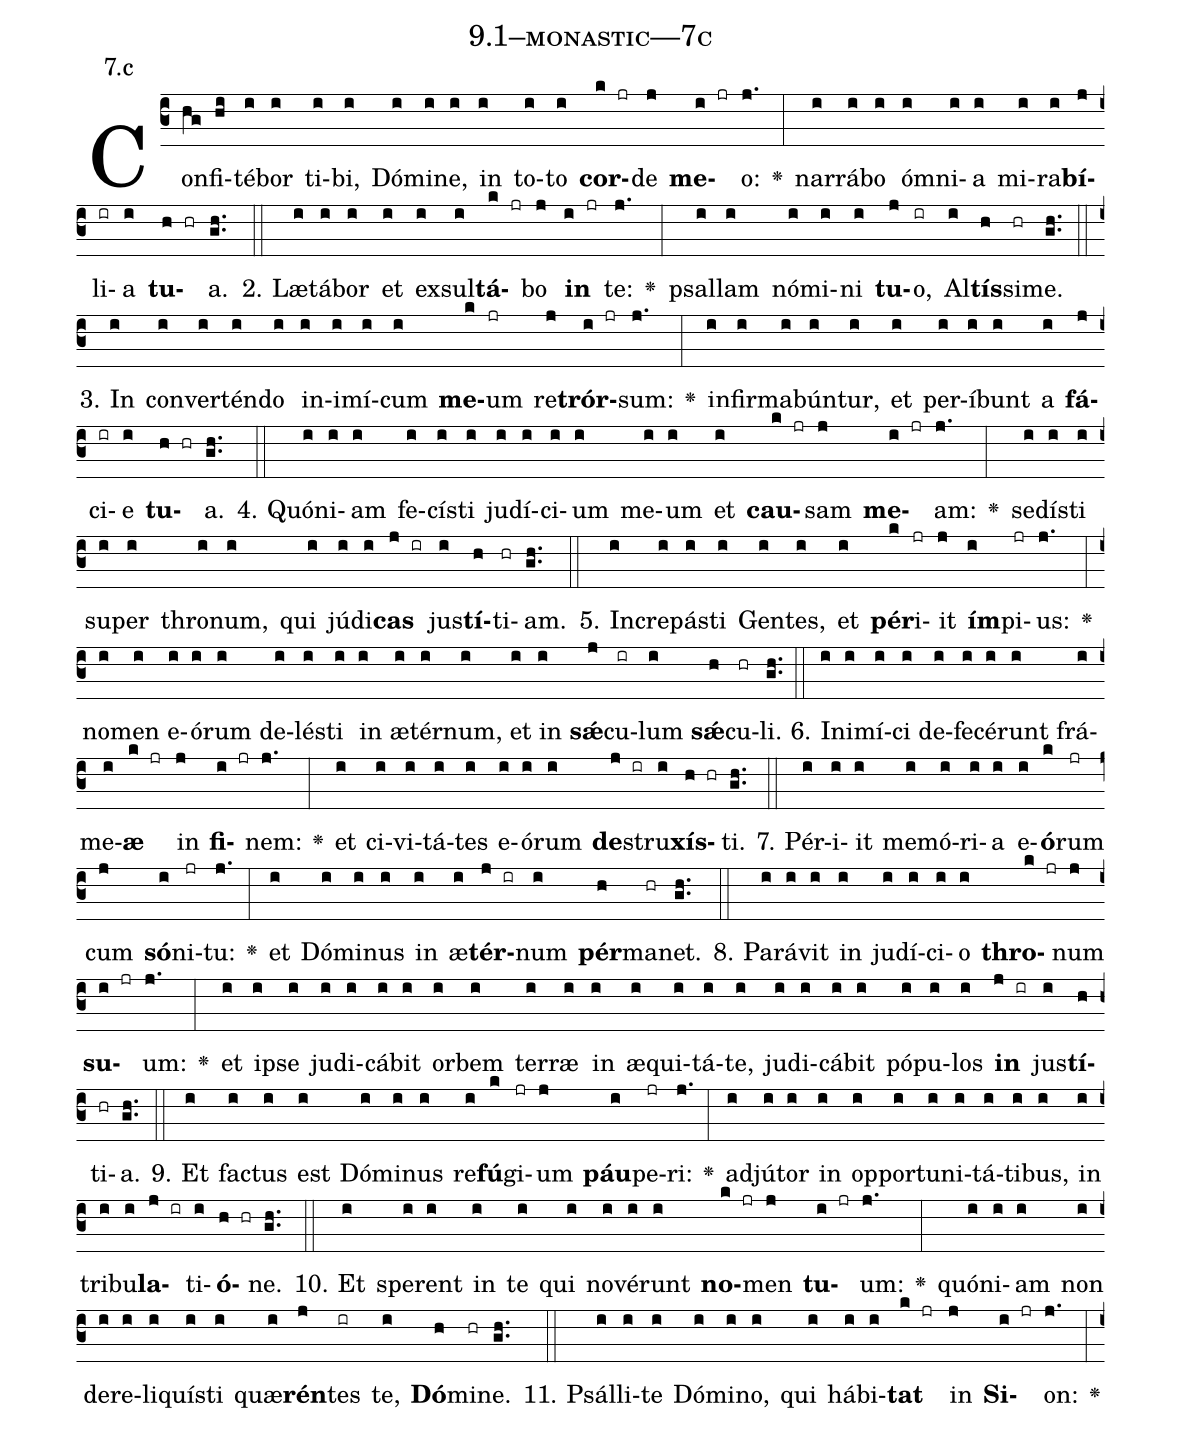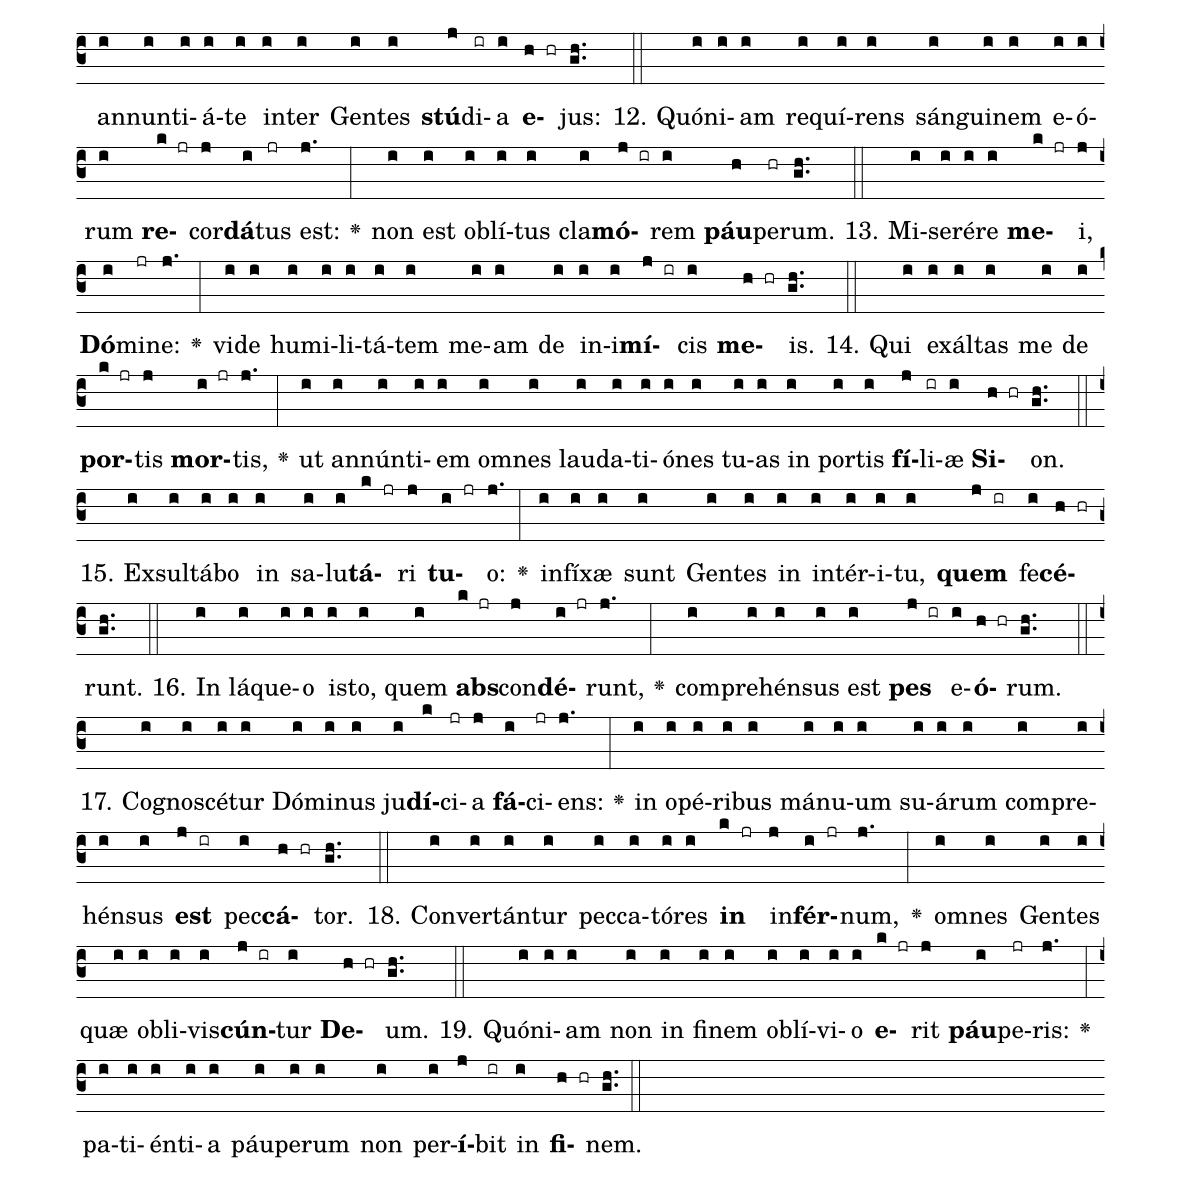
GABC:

name: 9.1--monastic---7c;
annotation: 7.c;
%%
(c3)Con(hg)fi(hi)té(i)bor(i) ti(i)bi,(i) Dó(i)mi(i)ne,(i) in(i) to(i)to(i) <b>cor</b>(k jr)de(j) <b>me</b>(i jr)o:(j.) <v>\greheightstar</v>(:) nar(i)rá(i)bo(i) óm(i)ni(i)a(i) mi(i)ra(i)<b>bí</b>(j)li(ir)a(i) <b>tu</b>(h hr)a.(gh..) (::)
2. Læ(i)tá(i)bor(i) et(i) ex(i)sul(i)<b>tá</b>(k jr)bo(j) <b>in</b>(i jr) te:(j.) <v>\greheightstar</v>(:) psal(i)lam(i) nó(i)mi(i)ni(i) <b>tu</b>(j)o,(ir) Al(i)<b>tís</b>(h)si(hr)me.(gh..) (::)
3. In(i) con(i)ver(i)tén(i)do(i) in(i)i(i)mí(i)cum(i) <b>me</b>(k)um(jr) re(j)<b>trór</b>(i jr)sum:(j.) <v>\greheightstar</v>(:) in(i)fir(i)ma(i)bún(i)tur,(i) et(i) per(i)í(i)bunt(i) a(i) <b>fá</b>(j)ci(ir)e(i) <b>tu</b>(h hr)a.(gh..) (::)
4. Quón(i)i(i)am(i) fe(i)cís(i)ti(i) ju(i)dí(i)ci(i)um(i) me(i)um(i) et(i) <b>cau</b>(k jr)sam(j) <b>me</b>(i jr)am:(j.) <v>\greheightstar</v>(:) se(i)dís(i)ti(i) su(i)per(i) thro(i)num,(i) qui(i) jú(i)di(i)<b>cas</b>(j ir) jus(i)<b>tí</b>(h)ti(hr)am.(gh..) (::)
5. In(i)cre(i)pás(i)ti(i) Gen(i)tes,(i) et(i) <b>pér</b>(k)i(jr)it(j) <b>ím</b>(i)pi(jr)us:(j.) <v>\greheightstar</v>(:) no(i)men(i) e(i)ó(i)rum(i) de(i)lés(i)ti(i) in(i) æ(i)tér(i)num,(i) et(i) in(i) <b>sǽ</b>(j)cu(ir)lum(i) <b>sǽ</b>(h)cu(hr)li.(gh..) (::)
6. In(i)i(i)mí(i)ci(i) de(i)fe(i)cé(i)runt(i) frá(i)me(i)<b>æ</b>(k jr) in(j) <b>fi</b>(i jr)nem:(j.) <v>\greheightstar</v>(:) et(i) ci(i)vi(i)tá(i)tes(i) e(i)ó(i)rum(i) <b>de</b>(j ir)stru(i)<b>xís</b>(h hr)ti.(gh..) (::)
7. Pér(i)i(i)it(i) me(i)mó(i)ri(i)a(i) e(i)<b>ó</b>(k)rum(jr) cum(j) <b>só</b>(i)ni(jr)tu:(j.) <v>\greheightstar</v>(:) et(i) Dó(i)mi(i)nus(i) in(i) æ(i)<b>tér</b>(j ir)num(i) <b>pér</b>(h)ma(hr)net.(gh..) (::)
8. Pa(i)rá(i)vit(i) in(i) ju(i)dí(i)ci(i)o(i) <b>thro</b>(k jr)num(j) <b>su</b>(i jr)um:(j.) <v>\greheightstar</v>(:) et(i) ip(i)se(i) ju(i)di(i)cá(i)bit(i) or(i)bem(i) ter(i)ræ(i) in(i) æ(i)qui(i)tá(i)te,(i) ju(i)di(i)cá(i)bit(i) pó(i)pu(i)los(i) <b>in</b>(j ir) jus(i)<b>tí</b>(h)ti(hr)a.(gh..) (::)
9. Et(i) fac(i)tus(i) est(i) Dó(i)mi(i)nus(i) re(i)<b>fú</b>(k)gi(jr)um(j) <b>páu</b>(i)pe(jr)ri:(j.) <v>\greheightstar</v>(:) ad(i)jú(i)tor(i) in(i) op(i)por(i)tu(i)ni(i)tá(i)ti(i)bus,(i) in(i) tri(i)bu(i)<b>la</b>(j ir)ti(i)<b>ó</b>(h hr)ne.(gh..) (::)
10. Et(i) spe(i)rent(i) in(i) te(i) qui(i) no(i)vé(i)runt(i) <b>no</b>(k jr)men(j) <b>tu</b>(i jr)um:(j.) <v>\greheightstar</v>(:) quón(i)i(i)am(i) non(i) de(i)re(i)li(i)quís(i)ti(i) quæ(i)<b>rén</b>(j)tes(ir) te,(i) <b>Dó</b>(h)mi(hr)ne.(gh..) (::)
11. Psál(i)li(i)te(i) Dó(i)mi(i)no,(i) qui(i) há(i)bi(i)<b>tat</b>(k jr) in(j) <b>Si</b>(i jr)on:(j.) <v>\greheightstar</v>(:) an(i)nun(i)ti(i)á(i)te(i) in(i)ter(i) Gen(i)tes(i) <b>stú</b>(j)di(ir)a(i) <b>e</b>(h hr)jus:(gh..) (::)
12. Quón(i)i(i)am(i) re(i)quí(i)rens(i) sán(i)gui(i)nem(i) e(i)ó(i)rum(i) <b>re</b>(k jr)cor(j)<b>dá</b>(i)tus(jr) est:(j.) <v>\greheightstar</v>(:) non(i) est(i) ob(i)lí(i)tus(i) cla(i)<b>mó</b>(j ir)rem(i) <b>páu</b>(h)pe(hr)rum.(gh..) (::)
13. Mi(i)se(i)ré(i)re(i) <b>me</b>(k jr)i,(j) <b>Dó</b>(i)mi(jr)ne:(j.) <v>\greheightstar</v>(:) vi(i)de(i) hu(i)mi(i)li(i)tá(i)tem(i) me(i)am(i) de(i) in(i)i(i)<b>mí</b>(j ir)cis(i) <b>me</b>(h hr)is.(gh..) (::)
14. Qui(i) ex(i)ál(i)tas(i) me(i) de(i) <b>por</b>(k jr)tis(j) <b>mor</b>(i jr)tis,(j.) <v>\greheightstar</v>(:) ut(i) an(i)nún(i)ti(i)em(i) om(i)nes(i) lau(i)da(i)ti(i)ó(i)nes(i) tu(i)as(i) in(i) por(i)tis(i) <b>fí</b>(j)li(ir)æ(i) <b>Si</b>(h hr)on.(gh..) (::)
15. Ex(i)sul(i)tá(i)bo(i) in(i) sa(i)lu(i)<b>tá</b>(k jr)ri(j) <b>tu</b>(i jr)o:(j.) <v>\greheightstar</v>(:) in(i)fí(i)xæ(i) sunt(i) Gen(i)tes(i) in(i) in(i)tér(i)i(i)tu,(i) <b>quem</b>(j ir) fe(i)<b>cé</b>(h hr)runt.(gh..) (::)
16. In(i) lá(i)que(i)o(i) is(i)to,(i) quem(i) <b>abs</b>(k jr)con(j)<b>dé</b>(i jr)runt,(j.) <v>\greheightstar</v>(:) com(i)pre(i)hén(i)sus(i) est(i) <b>pes</b>(j ir) e(i)<b>ó</b>(h hr)rum.(gh..) (::)
17. Co(i)gno(i)scé(i)tur(i) Dó(i)mi(i)nus(i) ju(i)<b>dí</b>(k)ci(jr)a(j) <b>fá</b>(i)ci(jr)ens:(j.) <v>\greheightstar</v>(:) in(i) o(i)pé(i)ri(i)bus(i) má(i)nu(i)um(i) su(i)á(i)rum(i) com(i)pre(i)hén(i)sus(i) <b>est</b>(j ir) pec(i)<b>cá</b>(h hr)tor.(gh..) (::)
18. Con(i)ver(i)tán(i)tur(i) pec(i)ca(i)tó(i)res(i) <b>in</b>(k jr) in(j)<b>fér</b>(i jr)num,(j.) <v>\greheightstar</v>(:) om(i)nes(i) Gen(i)tes(i) quæ(i) ob(i)li(i)vis(i)<b>cún</b>(j ir)tur(i) <b>De</b>(h hr)um.(gh..) (::)
19. Quón(i)i(i)am(i) non(i) in(i) fi(i)nem(i) ob(i)lí(i)vi(i)o(i) <b>e</b>(k jr)rit(j) <b>páu</b>(i)pe(jr)ris:(j.) <v>\greheightstar</v>(:) pa(i)ti(i)én(i)ti(i)a(i) páu(i)pe(i)rum(i) non(i) per(i)<b>í</b>(j)bit(ir) in(i) <b>fi</b>(h hr)nem.(gh..) (::)
